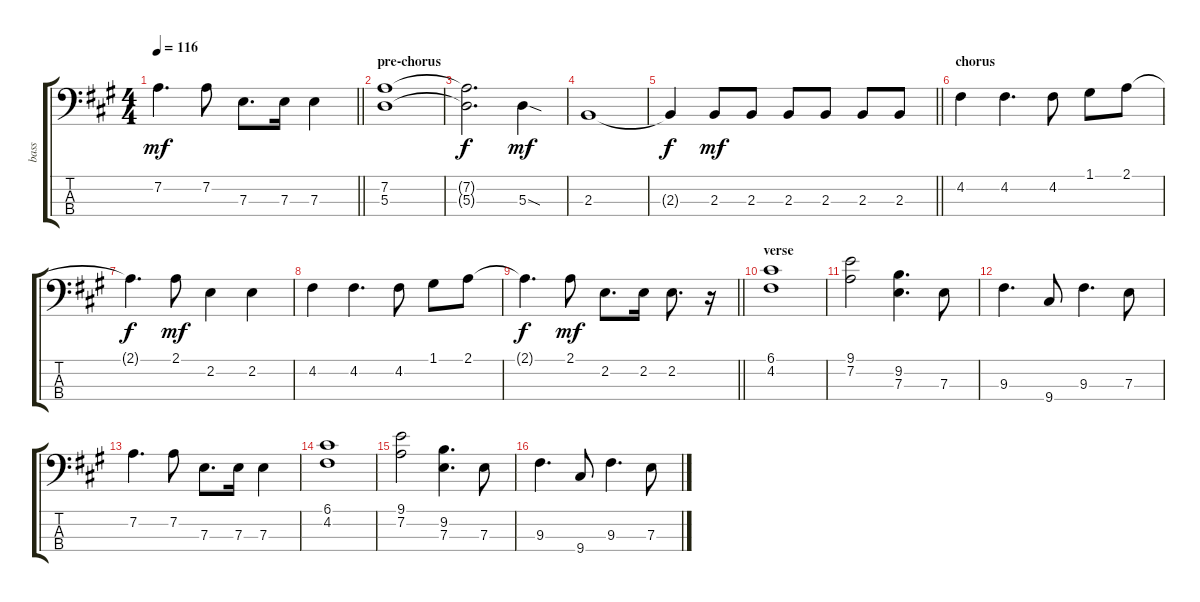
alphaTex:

\track ("bass" "bass") {instrument electricbassfinger}
\staff {score tabs}
\tuning (G2 D2 A1 E1) {hide}
\ts (4 4)
\tempo 116
\clef f4
\barLineRight lightlight
\ks a
7.2.4{d dy mf} 7.2.8 7.3.8{d} 7.3.16 7.3.4 |
\section ("" "pre-chorus")
(7.2 5.3).1 |
(7.2{t} 5.3{t}).2{d dy f} 5.3{sod}.4{dy mf} |
2.3.1 |
\barLineRight lightlight
2.3{t}.4{dy f} 2.3.8{dy mf} 2.3.8 2.3.8 2.3.8 2.3.8 2.3.8 |
\section ("" "chorus")
4.2.4 4.2.4{d} 4.2.8 1.1.8 2.1.8 |
2.1{t}.4{d dy f} 2.1.8{dy mf} 2.2.4 2.2.4 |
4.2.4 4.2.4{d} 4.2.8 1.1.8 2.1.8 |
\barLineRight lightlight
2.1{t}.4{d dy f} 2.1.8{dy mf} 2.2.8{d} 2.2.16 2.2.8{d} r.16 |
\section ("" "verse")
(6.1 4.2).1 |
(9.1 7.2).2 (9.2 7.3).4{d} 7.3.8 |
9.3.4{d} 9.4.8 9.3.4{d} 7.3.8 |
7.2.4{d} 7.2.8 7.3.8{d} 7.3.16 7.3.4 |
(6.1 4.2).1 |
(9.1 7.2).2 (9.2 7.3).4{d} 7.3.8 |
9.3.4{d} 9.4.8 9.3.4{d} 7.3.8
